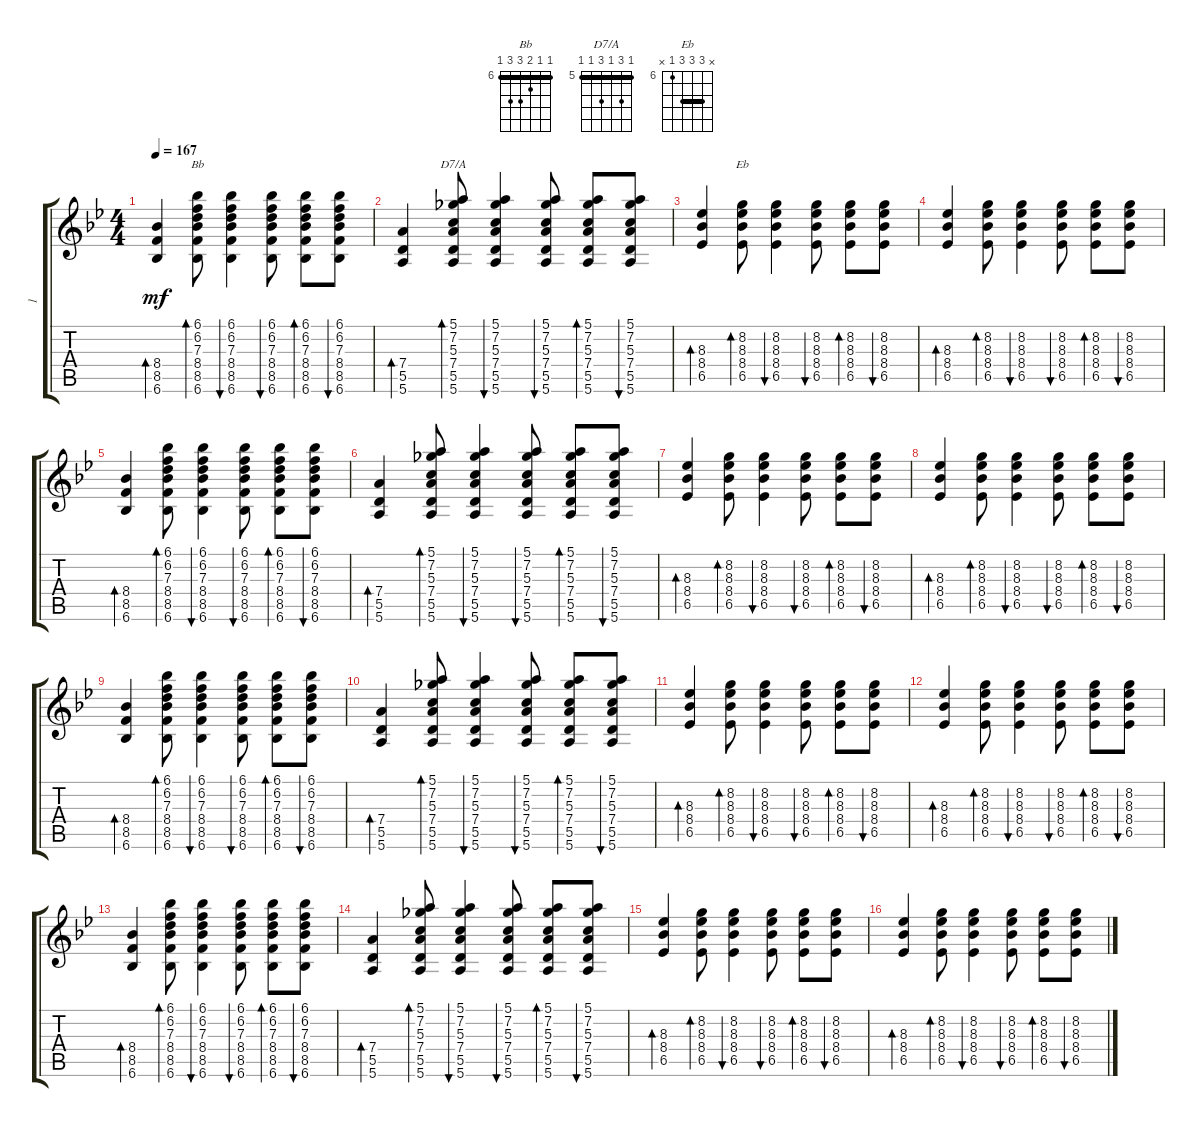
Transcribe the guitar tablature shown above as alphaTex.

\track ("1" "1") {instrument electricguitarclean}
\staff {score tabs}
\tuning (E4 B3 G3 D3 A2 E2) {hide}
\chord ("Bb" 6 6 7 8 8 6) {firstfret 6 barre 6}
\chord ("D7/A" 5 7 5 7 5 5) {firstfret 5 barre 5}
\chord ("Eb" x 8 8 8 6 x) {firstfret 6 barre 8}
\ts (4 4)
\tempo 167
\clef g2
\ks bb
(8.4 8.5 6.6).4{bd 30 dy mf} (6.1 6.2 7.3 8.4 8.5 6.6).8{bd 30 ch "Bb"} (6.1 6.2 7.3 8.4 8.5 6.6).4{bu 30} (6.1 6.2 7.3 8.4 8.5 6.6).8{bu 30} (6.1 6.2 7.3 8.4 8.5 6.6).8{bd 30} (6.1 6.2 7.3 8.4 8.5 6.6).8{bu 30} |
(7.4 5.5 5.6).4{bd 30} (5.1 7.2 5.3 7.4 5.5 5.6).8{bd 30 ch "D7/A"} (5.1 7.2 5.3 7.4 5.5 5.6).4{bu 30} (5.1 7.2 5.3 7.4 5.5 5.6).8{bu 30} (5.1 7.2 5.3 7.4 5.5 5.6).8{bd 30} (5.1 7.2 5.3 7.4 5.5 5.6).8{bu 30} |
(8.3 8.4 6.5).4{bd 30} (8.2 8.3 8.4 6.5).8{bd 30 ch "Eb"} (8.2 8.3 8.4 6.5).4{bu 30} (8.2 8.3 8.4 6.5).8{bu 30} (8.2 8.3 8.4 6.5).8{bd 30} (8.2 8.3 8.4 6.5).8{bu 30} |
(8.3 8.4 6.5).4{bd 30} (8.2 8.3 8.4 6.5).8{bd 30} (8.2 8.3 8.4 6.5).4{bu 30} (8.2 8.3 8.4 6.5).8{bu 30} (8.2 8.3 8.4 6.5).8{bd 30} (8.2 8.3 8.4 6.5).8{bu 30} |
(8.4 8.5 6.6).4{bd 30} (6.1 6.2 7.3 8.4 8.5 6.6).8{bd 30} (6.1 6.2 7.3 8.4 8.5 6.6).4{bu 30} (6.1 6.2 7.3 8.4 8.5 6.6).8{bu 30} (6.1 6.2 7.3 8.4 8.5 6.6).8{bd 30} (6.1 6.2 7.3 8.4 8.5 6.6).8{bu 30} |
(7.4 5.5 5.6).4{bd 30} (5.1 7.2 5.3 7.4 5.5 5.6).8{bd 30} (5.1 7.2 5.3 7.4 5.5 5.6).4{bu 30} (5.1 7.2 5.3 7.4 5.5 5.6).8{bu 30} (5.1 7.2 5.3 7.4 5.5 5.6).8{bd 30} (5.1 7.2 5.3 7.4 5.5 5.6).8{bu 30} |
(8.3 8.4 6.5).4{bd 30} (8.2 8.3 8.4 6.5).8{bd 30} (8.2 8.3 8.4 6.5).4{bu 30} (8.2 8.3 8.4 6.5).8{bu 30} (8.2 8.3 8.4 6.5).8{bd 30} (8.2 8.3 8.4 6.5).8{bu 30} |
(8.3 8.4 6.5).4{bd 30} (8.2 8.3 8.4 6.5).8{bd 30} (8.2 8.3 8.4 6.5).4{bu 30} (8.2 8.3 8.4 6.5).8{bu 30} (8.2 8.3 8.4 6.5).8{bd 30} (8.2 8.3 8.4 6.5).8{bu 30} |
(8.4 8.5 6.6).4{bd 30} (6.1 6.2 7.3 8.4 8.5 6.6).8{bd 30} (6.1 6.2 7.3 8.4 8.5 6.6).4{bu 30} (6.1 6.2 7.3 8.4 8.5 6.6).8{bu 30} (6.1 6.2 7.3 8.4 8.5 6.6).8{bd 30} (6.1 6.2 7.3 8.4 8.5 6.6).8{bu 30} |
(7.4 5.5 5.6).4{bd 30} (5.1 7.2 5.3 7.4 5.5 5.6).8{bd 30} (5.1 7.2 5.3 7.4 5.5 5.6).4{bu 30} (5.1 7.2 5.3 7.4 5.5 5.6).8{bu 30} (5.1 7.2 5.3 7.4 5.5 5.6).8{bd 30} (5.1 7.2 5.3 7.4 5.5 5.6).8{bu 30} |
(8.3 8.4 6.5).4{bd 30} (8.2 8.3 8.4 6.5).8{bd 30} (8.2 8.3 8.4 6.5).4{bu 30} (8.2 8.3 8.4 6.5).8{bu 30} (8.2 8.3 8.4 6.5).8{bd 30} (8.2 8.3 8.4 6.5).8{bu 30} |
(8.3 8.4 6.5).4{bd 30} (8.2 8.3 8.4 6.5).8{bd 30} (8.2 8.3 8.4 6.5).4{bu 30} (8.2 8.3 8.4 6.5).8{bu 30} (8.2 8.3 8.4 6.5).8{bd 30} (8.2 8.3 8.4 6.5).8{bu 30} |
(8.4 8.5 6.6).4{bd 30} (6.1 6.2 7.3 8.4 8.5 6.6).8{bd 30} (6.1 6.2 7.3 8.4 8.5 6.6).4{bu 30} (6.1 6.2 7.3 8.4 8.5 6.6).8{bu 30} (6.1 6.2 7.3 8.4 8.5 6.6).8{bd 30} (6.1 6.2 7.3 8.4 8.5 6.6).8{bu 30} |
(7.4 5.5 5.6).4{bd 30} (5.1 7.2 5.3 7.4 5.5 5.6).8{bd 30} (5.1 7.2 5.3 7.4 5.5 5.6).4{bu 30} (5.1 7.2 5.3 7.4 5.5 5.6).8{bu 30} (5.1 7.2 5.3 7.4 5.5 5.6).8{bd 30} (5.1 7.2 5.3 7.4 5.5 5.6).8{bu 30} |
(8.3 8.4 6.5).4{bd 30} (8.2 8.3 8.4 6.5).8{bd 30} (8.2 8.3 8.4 6.5).4{bu 30} (8.2 8.3 8.4 6.5).8{bu 30} (8.2 8.3 8.4 6.5).8{bd 30} (8.2 8.3 8.4 6.5).8{bu 30} |
(8.3 8.4 6.5).4{bd 30} (8.2 8.3 8.4 6.5).8{bd 30} (8.2 8.3 8.4 6.5).4{bu 30} (8.2 8.3 8.4 6.5).8{bu 30} (8.2 8.3 8.4 6.5).8{bd 30} (8.2 8.3 8.4 6.5).8{bu 30}
